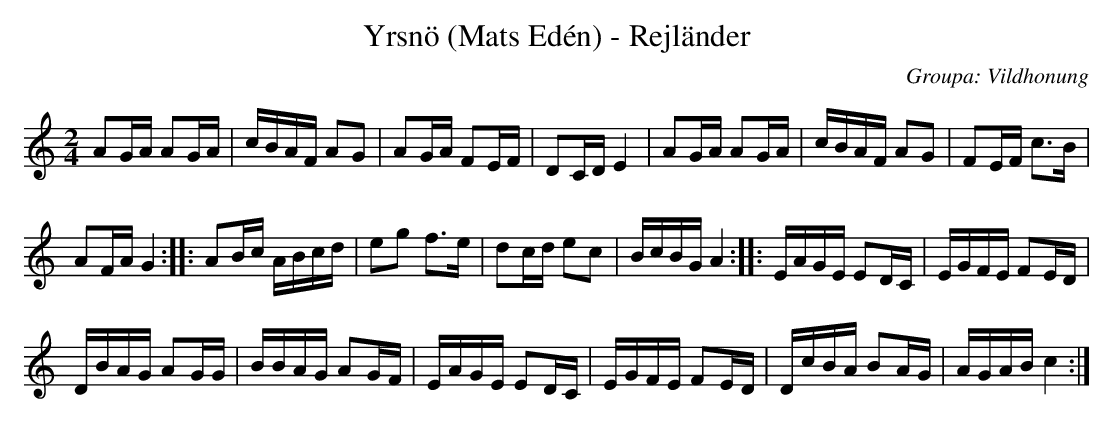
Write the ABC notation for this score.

X:1
T:Yrsnö (Mats Edén) - Rejländer
C:Groupa: Vildhonung
M:2/4
L:1/16
K:C
A2GA A2GA|cBAF A2G2|A2GA F2EF|\
D2CD E4|A2GA A2GA|cBAF A2G2|F2EF c3B|
A2FA G4:||:A2Bc ABcd|e2g2 f3e|d2cd e2c2|\
BcBG A4:||:EAGE E2DC|EGFE F2ED|
DBAG A2GG|BBAG A2GF|\
EAGE E2DC|EGFE F2ED|DcBA B2AG|AGAB c4:|
